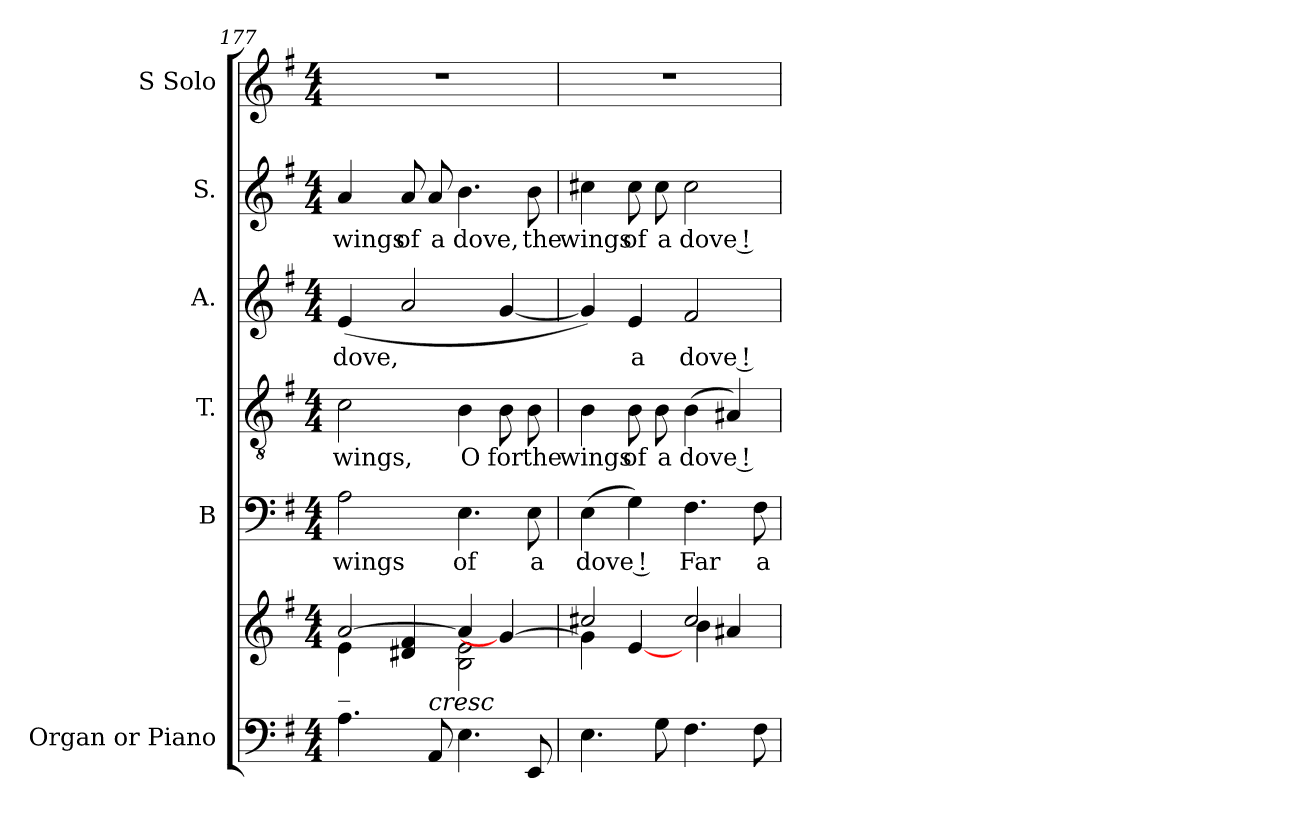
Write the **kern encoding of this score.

**kern	**kern	**kern	**text	**kern	**text	**kern	**text	**kern	**text	**kern
*part6	*part6	*part5	*part5	*part4	*part4	*part3	*part3	*part2	*part2	*part1
*staff7	*staff6	*staff5	*staff5	*staff4	*staff4	*staff3	*staff3	*staff2	*staff2	*staff1
*I"Organ or  Piano	*	*I"B	*	*I"T.	*	*I"A.	*	*I"S.	*	*I"S    Solo
*	*	*I'B.	*	*I'T.	*	*I'A.	*	*I'S.	*	*I'S.
!!LO:PB:g=z
*clefF4	*clefG2	*clefF4	*	*clefGv2	*	*clefG2	*	*clefG2	*	*clefG2
*	*	*	*	*ITrd7c12	*	*	*	*	*	*
*k[f#]	*k[f#]	*k[f#]	*	*k[f#]	*	*k[f#]	*	*k[f#]	*	*k[f#]
*G:	*G:	*G:	*	*G:	*	*G:	*	*G:	*	*G:
*M4/4	*M4/4	*M4/4	*	*M4/4	*	*M4/4	*	*M4/4	*	*M4/4
=177	=177	=177	=177	=177	=177	=177	=177	=177	=177	=177
*	*^	*	*	*	*	*	*	*	*	*
!	!LO:TX:b:t=_	!	!	!	!	!	!	!	!	!	!
4.A\	[2a/	4e\	2A\	wings	2C\	wings,	(4e/	dove,	4a/	wings	1r
.	.	4d#X/ 4f#/	.	.	.	.	2a/	.	8a/	of	.
!LO:TX:a:i:t=cresc	!	!	!	!	!	!	!	!	!	!	!
8AA/	.	.	.	.	.	.	.	.	8a/	a	.
4.E\	4a/]	2B\ 2e\	4.E\	of	4BB\	O	.	.	4.b\	dove,	.
.	4g/_	.	.	.	8BB\	for	[4g/	.	.	.	.
8EE/	.	.	8E\	a	8BB\	the	.	.	8b\	the	.
=178	=178	=178	=178	=178	=178	=178	=178	=178	=178	=178	=178
4.E\	2cc#X/	4g\]	(4E\	dove !	4BB\	wings	4g/])	.	4cc#X\	wings	1r
.	.	[4e/	4G\)	.	8BB\	of	4e/	a	8cc#\	of	.
8G\	.	.	.	.	8BB\	a	.	.	8cc#\	a	.
4.F#\	2cc#/	4b\	4.F#\	Far	(4BB\	dove !	2f#/	dove !	2cc#\	dove !	.
.	.	4a#X/	.	.	4AA#X/)	.	.	.	.	.	.
8F#\	.	.	8F#\	a-	.	.	.	.	.	.	.
*	*v	*v	*	*	*	*	*	*	*	*	*
=	=	=	=	=	=	=	=	=	=	=
*-	*-	*-	*-	*-	*-	*-	*-	*-	*-	*-
